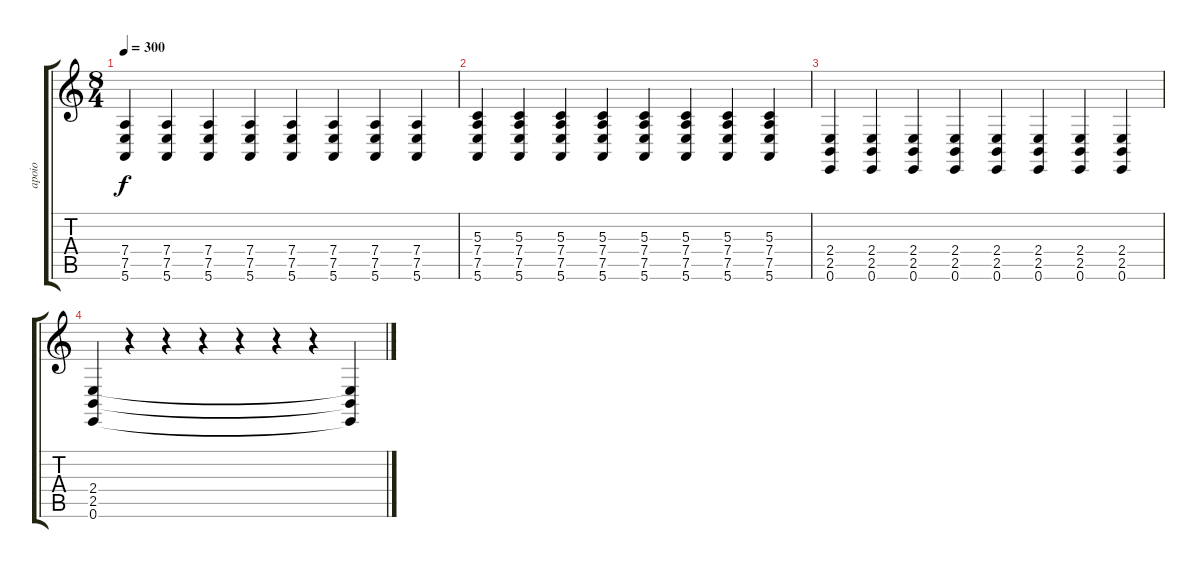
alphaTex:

\track ("apoio" "apoio") {instrument lead8bassandlead}
\staff {score tabs}
\tuning (E4 B3 G3 D3 A2 E2) {hide}
\ts (8 4)
\tempo 300
\clef g2
\ks c
(7.4 7.5 5.6).4{dy f} (7.4 7.5 5.6).4 (7.4 7.5 5.6).4 (7.4 7.5 5.6).4 (7.4 7.5 5.6).4 (7.4 7.5 5.6).4 (7.4 7.5 5.6).4 (7.4 7.5 5.6).4 |
(5.3 7.4 7.5 5.6).4 (5.3 7.4 7.5 5.6).4 (5.3 7.4 7.5 5.6).4 (5.3 7.4 7.5 5.6).4 (5.3 7.4 7.5 5.6).4 (5.3 7.4 7.5 5.6).4 (5.3 7.4 7.5 5.6).4 (5.3 7.4 7.5 5.6).4 |
(2.4 2.5 0.6).4 (2.4 2.5 0.6).4 (2.4 2.5 0.6).4 (2.4 2.5 0.6).4 (2.4 2.5 0.6).4 (2.4 2.5 0.6).4 (2.4 2.5 0.6).4 (2.4 2.5 0.6).4 |
(2.4 2.5 0.6).4 r.4 r.4 r.4 r.4 r.4 r.4 (2.4{t} 2.5{t} 0.6{t}).4
